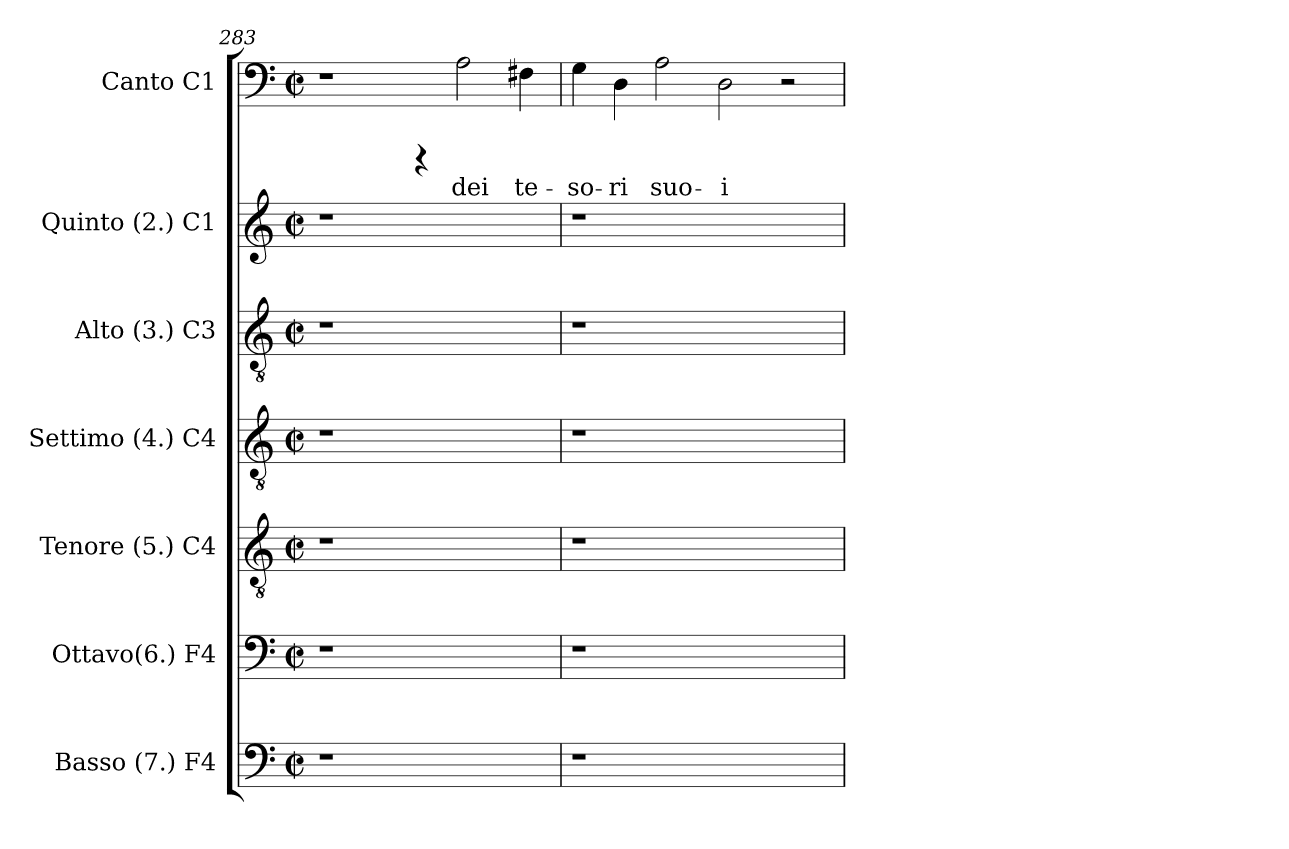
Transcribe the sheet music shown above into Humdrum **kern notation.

**kern	**kern	**kern	**kern	**kern	**kern	**kern	**text
*part7	*part6	*part5	*part4	*part3	*part2	*part1	*part1
*staff7	*staff6	*staff5	*staff4	*staff3	*staff2	*staff1	*staff1
*I"Basso (7.)  F4	*I"Ottavo(6.)  F4	*I"Tenore (5.)  C4	*I"Settimo (4.)  C4	*I"Alto (3.)  C3	*I"Quinto (2.)  C1	*I"Canto  C1	*
*	*	*I'T	*	*I'A	*	*I'C	*
*clefF4	*clefF4	*clefGv2	*clefGv2	*clefGv2	*clefG2	*clefF4	*
*k[]	*k[]	*k[]	*k[]	*k[]	*k[]	*k[]	*
*C:	*C:	*C:	*C:	*C:	*C:	*C:	*
*M2/2	*M2/2	*M2/2	*M2/2	*M2/2	*M2/2	*M2/2	*
*met(c|)	*met(c|)	*met(c|)	*met(c|)	*met(c|)	*met(c|)	*met(c|)	*
=283	=283	=283	=283	=283	=283	=283	=283
1r	1r	1r	1r	1r	1r	1r	.
1ryy	1ryy	1ryy	1ryy	1ryy	1ryy	4rCCC	.
!	!	!	!	!	!	!	!LO:LY:b:cj
.	.	.	.	.	.	2A\	dei
!	!	!	!	!	!	!	!LO:LY:b:cj
.	.	.	.	.	.	4F#X\	te-
!!LO:LB:g=z
=284	=284	=284	=284	=284	=284	=284	=284
!	!	!	!	!	!	!	!LO:LY:b:cj
1r	1r	1r	1r	1r	1r	4G\	-so-
!	!	!	!	!	!	!	!LO:LY:b:cj
.	.	.	.	.	.	4D\	-ri
!	!	!	!	!	!	!	!LO:LY:b:cj
.	.	.	.	.	.	2A\	suo-
!	!	!	!	!	!	!	!LO:LY:b:cj
1ryy	1ryy	1ryy	1ryy	1ryy	1ryy	2D\	-i
.	.	.	.	.	.	2r	.
=	=	=	=	=	=	=	=
*-	*-	*-	*-	*-	*-	*-	*-
